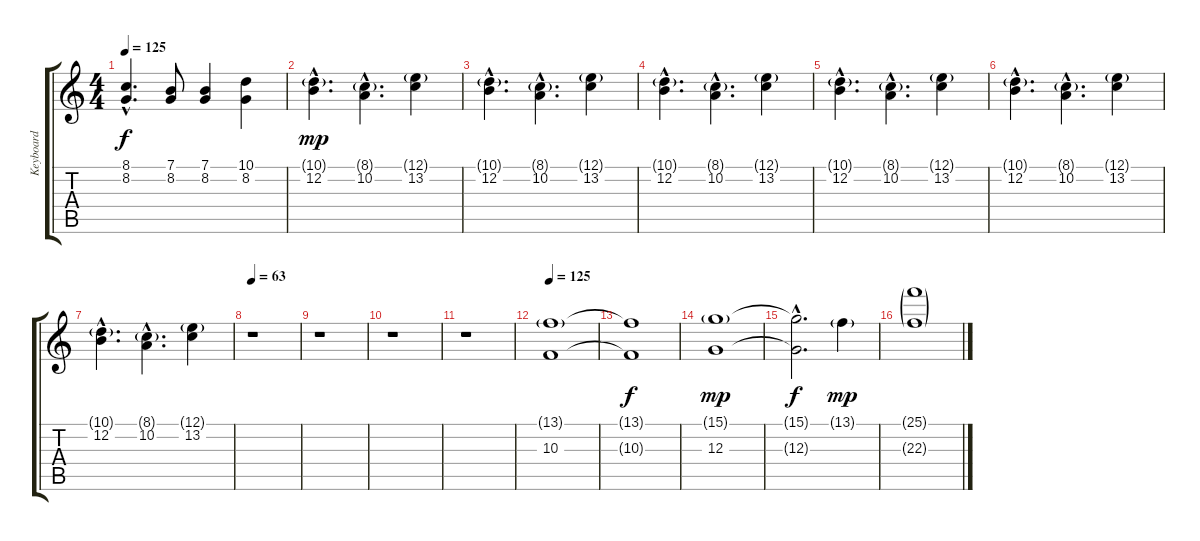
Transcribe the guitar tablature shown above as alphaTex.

\track ("Keyboard" "Keyboard") {instrument stringensemble1}
\staff {score tabs}
\tuning (E4 B3 G3 D3 A2 D2) {hide}
\ts (4 4)
\tempo 125
\clef g2
\ks c
(8.1{hac} 8.2{hac}).4{d dy f} (7.1 8.2).8 (7.1 8.2).4 (10.1 8.2).4 |
(10.1{g hac} 12.2{hac}).4{d dy mp} (8.1{g hac} 10.2{hac}).4{d} (12.1{g} 13.2).4 |
(10.1{g hac} 12.2{hac}).4{d} (8.1{g hac} 10.2{hac}).4{d} (12.1{g} 13.2).4 |
(10.1{g hac} 12.2{hac}).4{d} (8.1{g hac} 10.2{hac}).4{d} (12.1{g} 13.2).4 |
(10.1{g hac} 12.2{hac}).4{d} (8.1{g hac} 10.2{hac}).4{d} (12.1{g} 13.2).4 |
(10.1{g hac} 12.2{hac}).4{d} (8.1{g hac} 10.2{hac}).4{d} (12.1{g} 13.2).4 |
(10.1{g hac} 12.2{hac}).4{d} (8.1{g hac} 10.2{hac}).4{d} (12.1{g} 13.2).4 |
\tempo 63
r.1 |
r.1 |
r.1 |
r.1 |
\tempo 125
(13.1{g} 10.3).1 |
(13.1{t} 10.3{t}).1{dy f} |
(15.1{g} 12.3).1{dy mp} |
(15.1{hac t} 12.3{hac t}).2{d dy f} 13.1{g}.4{dy mp} |
(25.1{g} 22.3{g}).1
